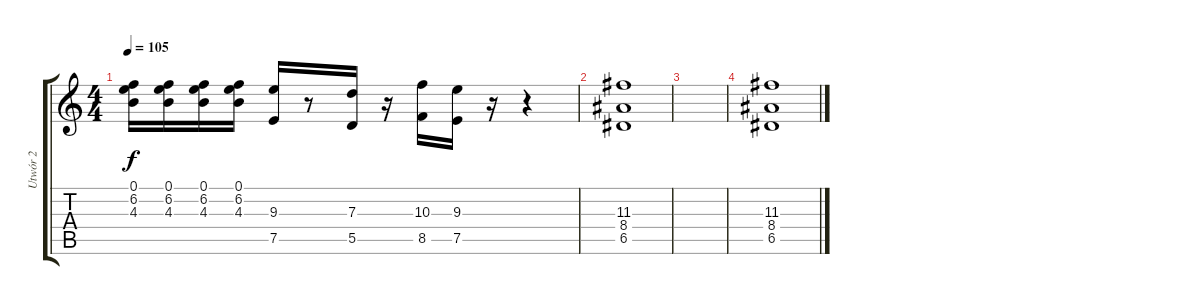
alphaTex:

\track ("Utwór 2" "Utwór 2") {instrument distortionguitar}
\staff {score tabs}
\tuning (E4 B3 G3 D3 A2 E2) {hide}
\ts (4 4)
\tempo 105
\clef g2
\ks c
(0.1 6.2 4.3).16{dy f} (0.1 6.2 4.3).16 (0.1 6.2 4.3).16 (0.1 6.2 4.3).16 (9.3 7.5).16 r.8 (7.3 5.5).16 r.16 (10.3 8.5).16 (9.3 7.5).16 r.16 r.4 |
(11.3 8.4 6.5).1 |
|
(11.3 8.4 6.5).1
